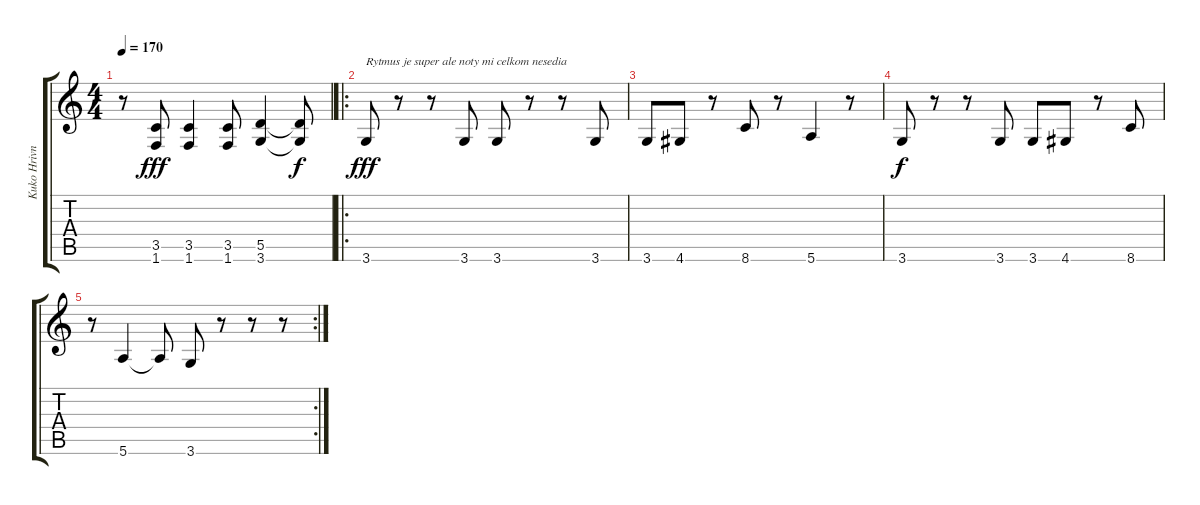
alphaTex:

\track ("Kuko Hrivnak" "Kuko Hrivn") {instrument electricbassfinger}
\staff {score tabs}
\tuning (E4 B3 G3 D3 A2 E2) {hide}
\ts (4 4)
\tempo 170
\clef g2
\ks c
r.8{dy fff} (3.5 1.6).8 (3.5 1.6).4 (3.5 1.6).8 (5.5 3.6).4 (5.5{t} 3.6{t}).8{dy f} |
\ro
3.6.8{txt "Rytmus je super ale noty mi celkom nesedia" dy fff} r.8 r.8 3.6.8 3.6.8 r.8 r.8 3.6.8 |
3.6.8 4.6.8 r.8 8.6.8 r.8 5.6.4 r.8 |
3.6.8{dy f} r.8 r.8 3.6.8 3.6.8 4.6.8 r.8 8.6.8 |
\rc 2
r.8 5.6.4 5.6{t}.8 3.6.8 r.8 r.8 r.8
